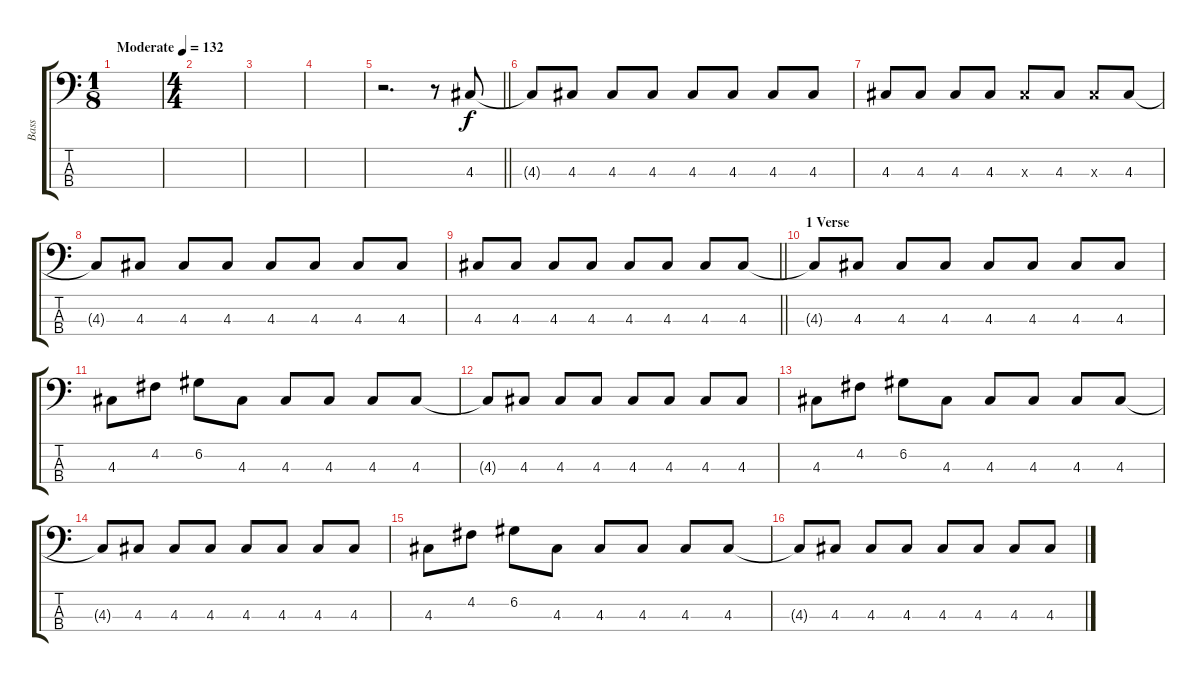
\track ("Bass" "Bass") {instrument electricbassfinger}
\staff {score tabs}
\tuning (G2 D2 A1 E1) {hide}
\ts (1 8)
\tempo (132 "Moderate")
\clef f4
\ks c
|
\ts (4 4)
|
|
|
\barLineRight lightlight
r.2{d} r.8 4.3.8 |
\section ("" "")
4.3{t}.8 4.3.8 4.3.8 4.3.8 4.3.8 4.3.8 4.3.8 4.3.8 |
4.3.8 4.3.8 4.3.8 4.3.8 4.3{x}.8 4.3.8 4.3{x}.8 4.3.8 |
4.3{t}.8 4.3.8 4.3.8 4.3.8 4.3.8 4.3.8 4.3.8 4.3.8 |
\barLineRight lightlight
4.3.8 4.3.8 4.3.8 4.3.8 4.3.8 4.3.8 4.3.8 4.3.8 |
\section ("" "1 Verse")
4.3{t}.8 4.3.8 4.3.8 4.3.8 4.3.8 4.3.8 4.3.8 4.3.8 |
4.3.8 4.2.8 6.2.8 4.3.8 4.3.8 4.3.8 4.3.8 4.3.8 |
4.3{t}.8 4.3.8 4.3.8 4.3.8 4.3.8 4.3.8 4.3.8 4.3.8 |
4.3.8 4.2.8 6.2.8 4.3.8 4.3.8 4.3.8 4.3.8 4.3.8 |
4.3{t}.8 4.3.8 4.3.8 4.3.8 4.3.8 4.3.8 4.3.8 4.3.8 |
4.3.8 4.2.8 6.2.8 4.3.8 4.3.8 4.3.8 4.3.8 4.3.8 |
4.3{t}.8 4.3.8 4.3.8 4.3.8 4.3.8 4.3.8 4.3.8 4.3.8
